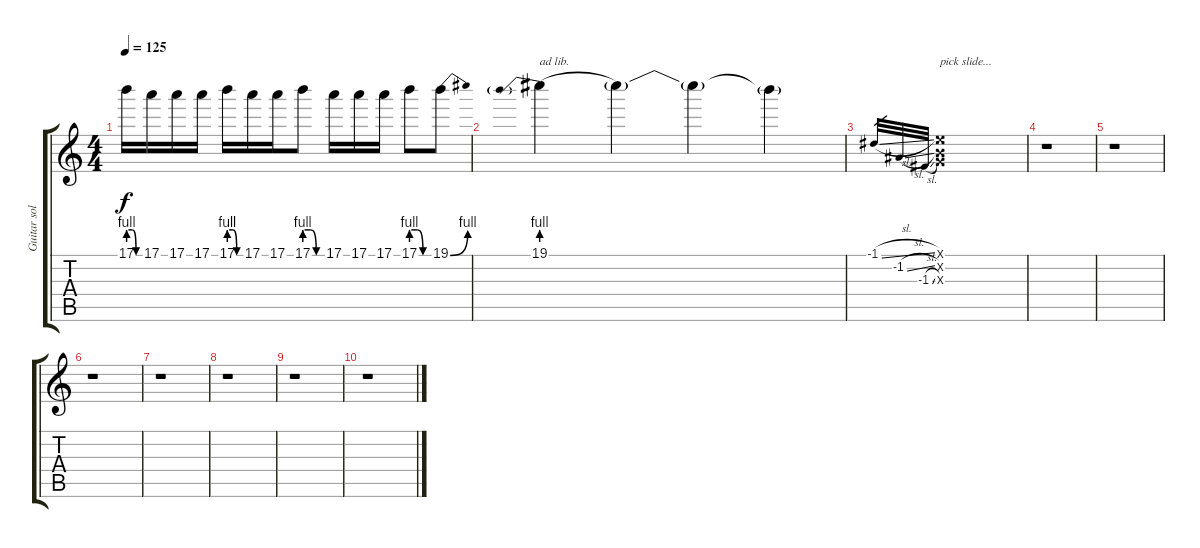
\track ("Guitar solo" "Guitar sol") {instrument overdrivenguitar}
\staff {score tabs}
\tuning (E4 B3 G3 D3 A2 E2) {hide}
\ts (4 4)
\tempo 125
\clef g2
\ks c
17.1{be (custom 0 4 20 4 40 0 60 0)}.16{dy f} 17.1.16 17.1.16 17.1.16 17.1{be (custom 0 4 20 4 40 0 60 0)}.16 17.1.16 17.1.16 17.1{be (custom 0 4 20 4 40 0 60 0)}.8 17.1.16 17.1.16 17.1.16 17.1{be (custom 0 4 20 4 40 0 60 0)}.8 19.1{be (bend 0 0 60 4)}.8 |
19.1{be (prebend 0 4 60 4)}.4{txt "ad lib."} 19.1{t}.4 19.1{t}.4 19.1{t}.4 |
-1.1{sl}.32{gr} -1.2{sl}.32{gr} -1.3{sl}.32{gr} (0.1{x} 0.2{x} 0.3{x}).1{txt "pick slide..."} |
r.1 |
r.1 |
r.1 |
r.1 |
r.1 |
r.1 |
r.1
